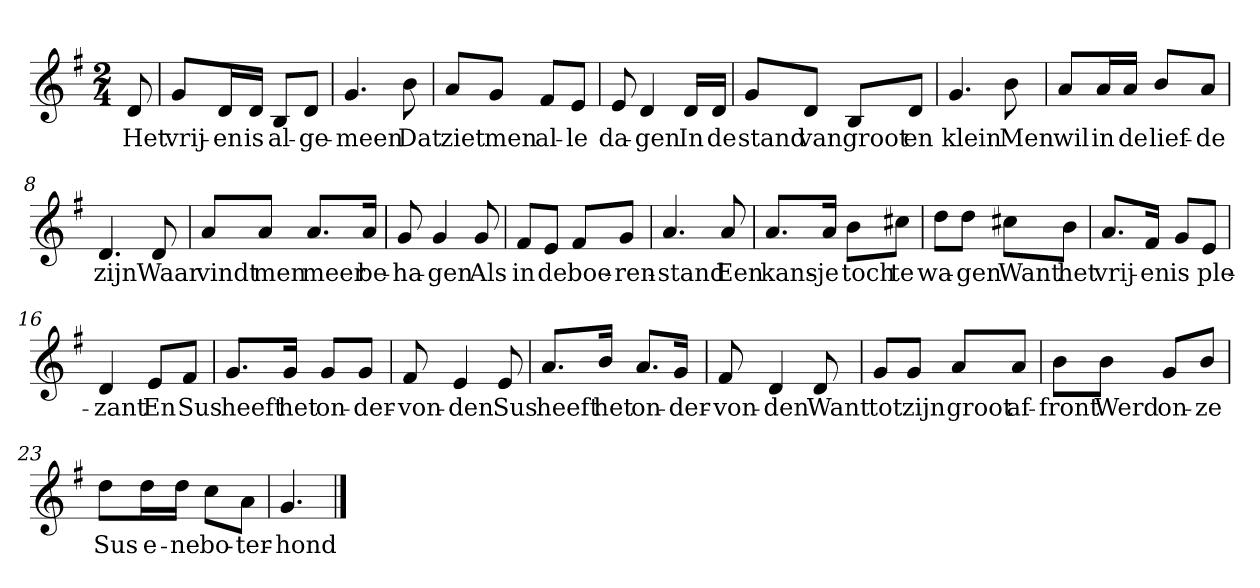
**kern	**text
*part1	*part1
*staff1	*staff1
*clefG2	*
*k[f#]	*
*G:	*
*M2/4	*
*MM120	*
=	=
8d	Het
=1	=1
8g/L	vrij-
16d/L	-en
16d/JJ	is
8B/L	al-
8d/J	-ge-
=2	=2
4.g	-meen
8b	Dat
=3	=3
8a/L	ziet
8g/J	men
8f#/L	al-
8e/J	-le
=4	=4
8e	da-
4d	-gen
16d/LL	In
16d/JJ	de
=5	=5
8g/L	stand
8d/J	van
8B/L	groot
8d/J	en
=6	=6
4.g	klein
8b	Men
=7	=7
8a/L	wil
16a/L	in
16a/JJ	de
8b/L	lief-
8a/J	-de
=8	=8
4.d	zijn
8d	Waar
=9	=9
8a/L	vindt
8a/J	men
8.a/L	meer
16a/Jk	be-
=10	=10
8g	-ha-
4g	-gen
8g	Als
=11	=11
8f#/L	in
8e/J	de
8f#/L	boe-
8g/J	-ren-
=12	=12
4.a	-stand
8a	Een
=13	=13
8.a/L	kans-
16a/Jk	-je
8b\L	toch
8cc#X\J	te
=14	=14
8dd\L	wa-
8dd\J	-gen
8cc#X\L	Want
8b\J	het
=15	=15
8.a/L	vrij-
16f#/Jk	-en
8g/L	is
8e/J	ple-
=16	=16
4d	-zant
8e/L	En
8f#/J	Sus
=17	=17
8.g/L	heeft
16g/Jk	het
8g/L	on-
8g/J	-der-
=18	=18
8f#	-von-
4e	-den
8e	Sus
=19	=19
8.a/L	heeft
16b/Jk	het
8.a/L	on-
16g/Jk	-der-
=20	=20
8f#	-von-
4d	-den
8d	Want
=21	=21
8g/L	tot
8g/J	zijn
8a/L	groot
8a/J	af-
=22	=22
8b\L	-front
8b\J	Werd
8g/L	on-
8b/J	-ze
=23	=23
8dd\L	Sus
16dd\L	e-
16dd\JJ	-ne
8cc\L	bo-
8a\J	-ter-
=24	=24
4.g	-hond
==	==
*-	*-
